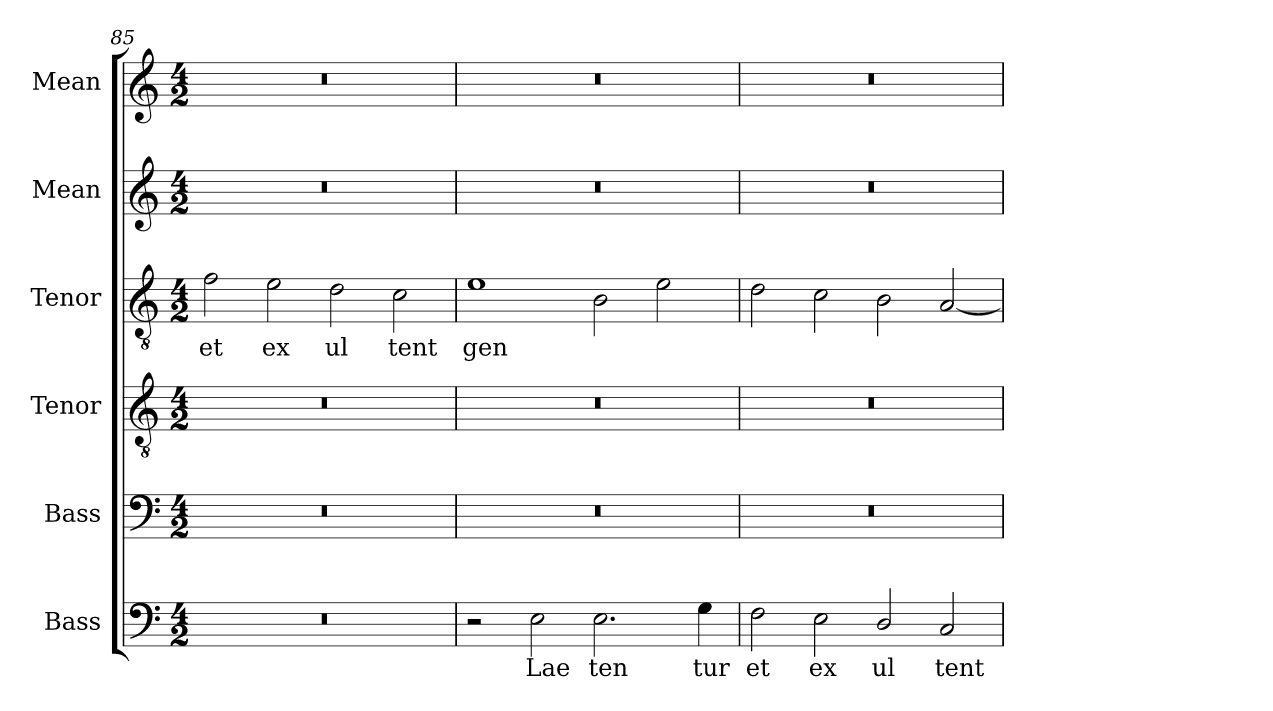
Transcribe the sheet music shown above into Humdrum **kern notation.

**kern	**text	**kern	**kern	**kern	**text	**kern	**kern
*part6	*part6	*part5	*part4	*part3	*part3	*part2	*part1
*staff6	*staff6	*staff5	*staff4	*staff3	*staff3	*staff2	*staff1
*I"Bass	*	*I"Bass	*I"Tenor	*I"Tenor	*	*I"Mean	*I"Mean
*I'B.	*	*I'B.	*I'T.	*I'T.	*	*I'M.	*I'M.
*clefF4	*	*clefF4	*clefGv2	*clefGv2	*	*clefG2	*clefG2
*	*	*	*ITrd7c12	*ITrd7c12	*	*	*
*k[]	*	*k[]	*k[]	*k[]	*	*k[]	*k[]
*a:	*	*a:	*a:	*a:	*	*a:	*a:
*M4/2	*	*M4/2	*M4/2	*M4/2	*	*M4/2	*M4/2
=85	=85	=85	=85	=85	=85	=85	=85
!LO:N:vis=1	!	!LO:N:vis=1	!LO:N:vis=1	!	!	!	!
!	!	!	!	!	!LO:LY:b:color=#000000	!LO:N:vis=1	!LO:N:vis=1
0r	.	0r	0r	2Fi\	et	0r	0r
!	!	!	!	!	!LO:LY:b:color=#000000	!	!
.	.	.	.	2Ei\	ex	.	.
!	!	!	!	!	!LO:LY:b:color=#000000	!	!
.	.	.	.	2Di\	ul	.	.
!	!	!	!	!	!LO:LY:b:color=#000000	!	!
.	.	.	.	2Ci\	tent	.	.
=86	=86	=86	=86	=86	=86	=86	=86
!	!	!LO:N:vis=1	!LO:N:vis=1	!	!	!	!
!	!	!	!	!	!LO:LY:b:color=#000000	!LO:N:vis=1	!LO:N:vis=1
2r	.	0r	0r	1Ei	gen	0r	0r
!	!LO:LY:b:color=#000000	!	!	!	!	!	!
2Ei\	Lae	.	.	.	.	.	.
!	!LO:LY:b:color=#000000	!	!	!	!	!	!
2.Ei\	ten	.	.	2BBi\	.	.	.
.	.	.	.	2Ei\	.	.	.
!	!LO:LY:b:color=#000000	!	!	!	!	!	!
4Gi\	tur	.	.	.	.	.	.
=87	=87	=87	=87	=87	=87	=87	=87
!	!LO:LY:b:color=#000000	!LO:N:vis=1	!LO:N:vis=1	!	!	!LO:N:vis=1	!LO:N:vis=1
2Fi\	et	0r	0r	2Di\	.	0r	0r
!	!LO:LY:b:color=#000000	!	!	!	!	!	!
2Ei\	ex	.	.	2Ci\	.	.	.
!	!LO:LY:b:color=#000000	!	!	!	!	!	!
2Di/	ul	.	.	2BBi\	.	.	.
!	!LO:LY:b:color=#000000	!	!	!	!	!	!
2Ci/	tent	.	.	[<2AAi/	.	.	.
=	=	=	=	=	=	=	=
*-	*-	*-	*-	*-	*-	*-	*-
